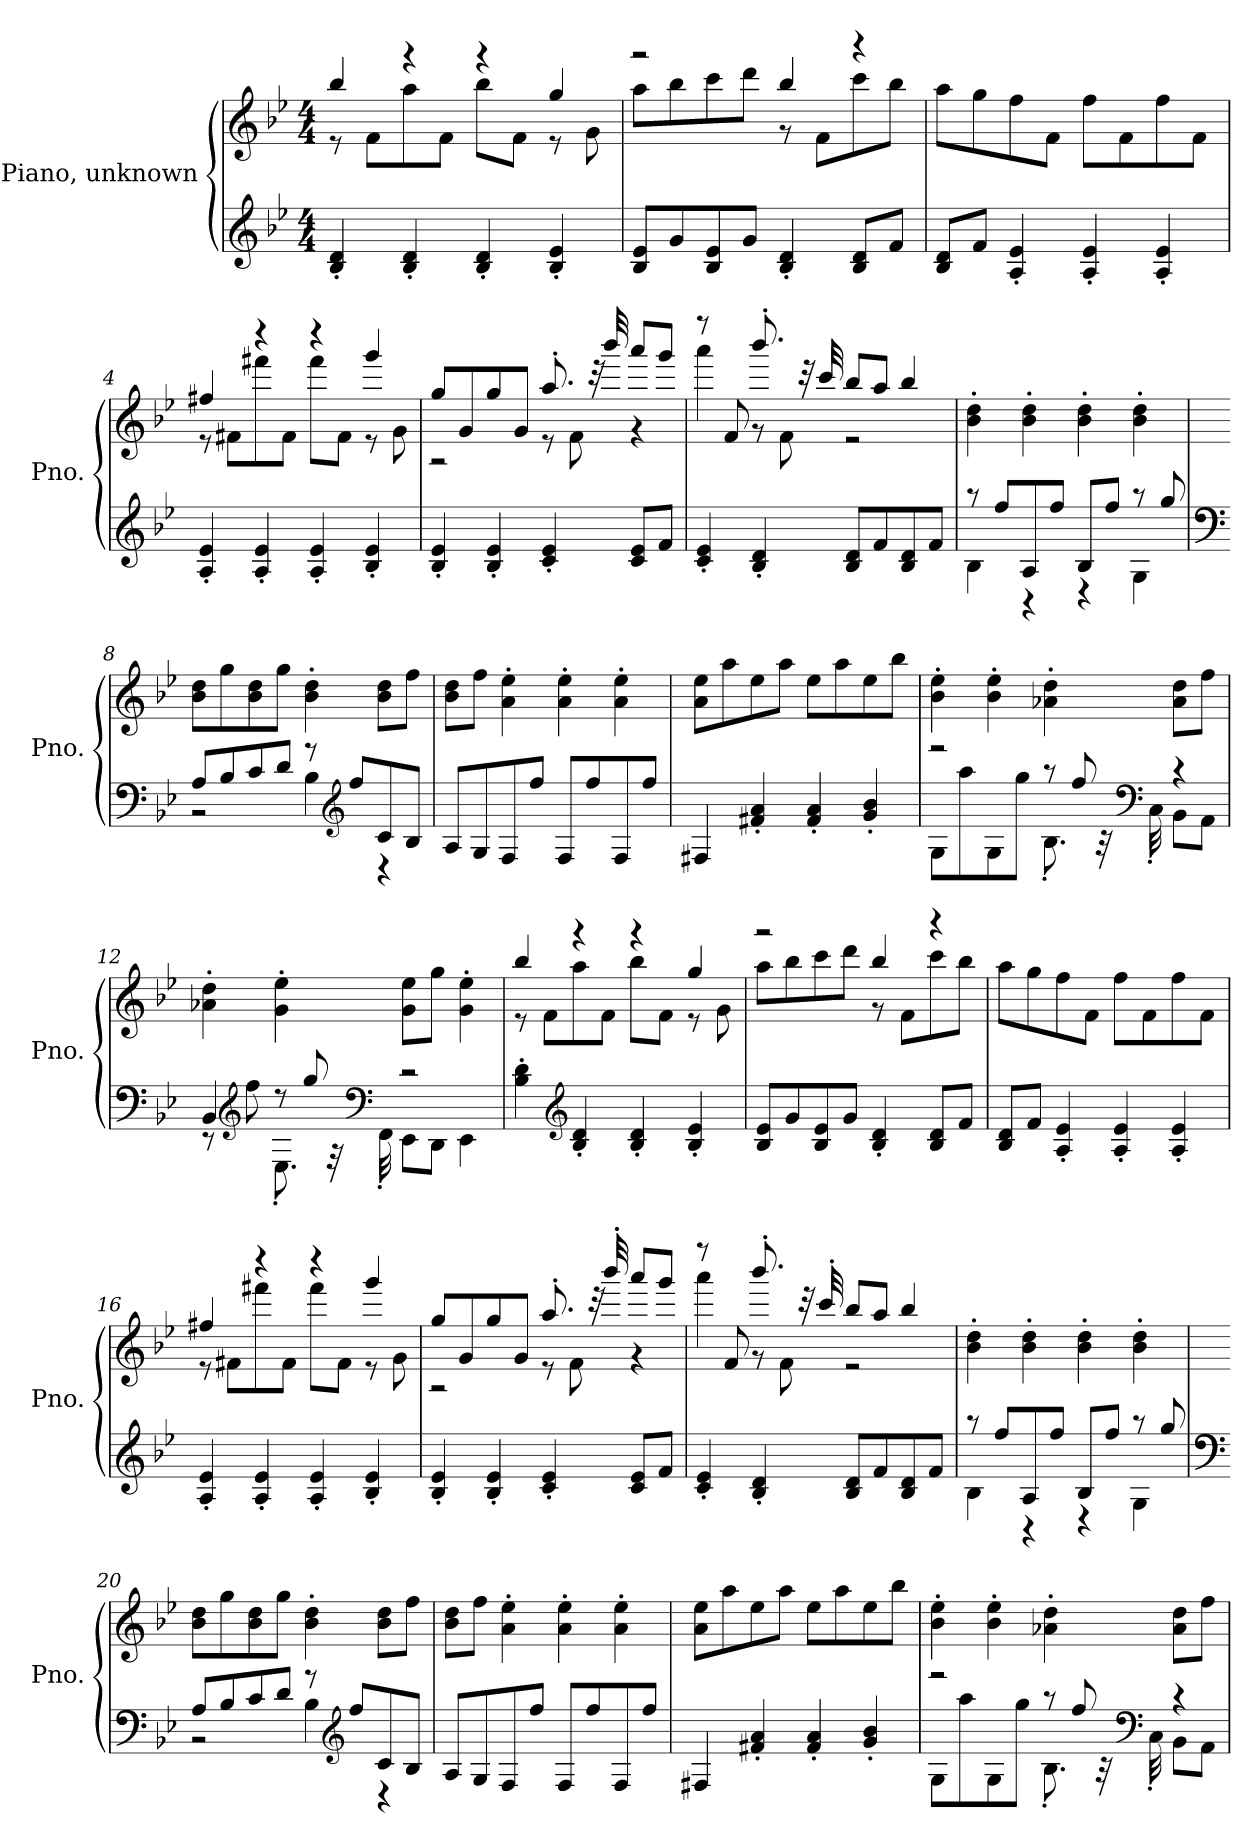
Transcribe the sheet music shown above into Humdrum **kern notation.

**kern	**kern
*part1	*part1
*staff2	*staff1
*I"Piano, unknown	*
*I'Pno.	*
*clefG2	*clefG2
*k[b-e-]	*k[b-e-]
*M4/4	*M4/4
*MM120	*MM120
=1	=1
*	*^
4B-/' 4d/'	4bb-/	8r
.	.	8f\L
4B-/' 4d/'	4r	8aa\
.	.	8f\J
4B-/' 4d/'	4r	8bb-\L
.	.	8f\J
4B-/' 4e-/'	4gg/	8r
.	.	8g\
=2	=2	=2
8B-/ 8e-/L	2r	8aa\L
8g/	.	8bb-\
8B-/ 8e-/	.	8ccc\
8g/J	.	8ddd\J
4B-/' 4d/'	4bb-/	8r
.	.	8f\L
8B-/ 8d/L	4r	8ccc\
8f/J	.	8bb-\J
*	*v	*v
=3	=3
8B-/ 8d/L	8aa\L
8f/J	8gg\
4A/' 4e-/'	8ff\
.	8f\J
4A/' 4e-/'	8ff\L
.	8f\
4A/' 4e-/'	8ff\
.	8f\J
=4	=4
*	*^
4A/' 4e-/'	4ff#X/	8r
.	.	8f#X\L
4A/' 4e-/'	4r	8fff#X\
.	.	8f#\J
4A/' 4e-/'	4r	8fff#\L
.	.	8f#\J
4B-/' 4e-/'	4ggg/	8r
.	.	8g\
!!LO:LB:g=z	!!
=5	=5	=5
4B-/' 4e-/'	8gg/L	2r
.	8g/	.
4B-/' 4e-/'	8gg/	.
.	8g/J	.
4c/' 4e-/'	8.aa'/	8r
.	.	8f\
.	32r	.
.	32bbb-/	.
8c/ 8e-/L	8aaa/L	4r
8f/J	8ggg/J	.
=6	=6	=6
4c/' 4e-/'	8r	4aaa\
.	8f/	.
4B-/' 4d/'	8.bbb-'/	8r
.	.	8f\
.	32r	.
.	32ccc/	.
8B-/ 8d/L	8bb-/L	2r
8f/	8aa/J	.
8B-/ 8d/	4bb-/	.
8f/J	.	.
*	*v	*v
=7	=7
*^	*
8r	4B-\	4b-\' 4dd\'
8ff/L	.	.
8A/	4r	4b-\' 4dd\'
8ff/J	.	.
8B-/L	4r	4b-\' 4dd\'
8ff/J	.	.
8r	4G\	4b-\' 4dd\'
8gg/	.	.
!!LO:LB:g=z
=8	=8	=8
*clefF4	*	*
8A/L	2r	8b-\ 8dd\L
8B-/	.	8gg\
8c/	.	8b-\ 8dd\
8d/J	.	8gg\J
8r	4B-\	4b-\' 4dd\'
*clefG2	*	*
8ff/L	.	.
8c/	4r	8b-\ 8dd\L
8B-/J	.	8ff\J
*v	*v	*
=9	=9
8A/L	8b-\ 8dd\L
8G/	8ff\J
8F/	4a\' 4ee-\'
8ff/J	.
8F/L	4a\' 4ee-\'
8ff/	.
8F/	4a\' 4ee-\'
8ff/J	.
=10	=10
4F#X/	8a\ 8ee-\L
.	8aa\
4f#X/' 4a/'	8ee-\
.	8aa\J
4f#/' 4a/'	8ee-\L
.	8aa\
4g/' 4b-/'	8ee-\
.	8bb-\J
=11	=11
*^	*
2r	8G\L	4b-\' 4ee-\'
.	8aa\	.
.	8G\	4b-\' 4ee-\'
.	8gg\J	.
8r	8.B-'\	4a-X\' 4dd\'
8ff/	.	.
.	32r	.
*clefF4	*	*
.	32C'\	.
4r	8BB-\L	8a-\ 8dd\L
.	8AA\J	8ff\J
!!LO:LB:g=z
=12	=12	=12
4BB-/	8r	4a-X\' 4dd\'
*clefG2	*	*
.	8ff\	.
8r	8.E-'\	4g\' 4ee-\'
8gg/	.	.
.	32r	.
*clefF4	*	*
.	32FF'\	.
2r	8EE-\L	8g\ 8ee-\L
.	8DD\J	8gg\J
.	4EE-\	4g\' 4ee-\'
*v	*v	*
=13	=13
*	*^
4B-\' 4d\'	4bb-/	8r
.	.	8f\L
*clefG2	*	*
4B-/' 4d/'	4r	8aa\
.	.	8f\J
4B-/' 4d/'	4r	8bb-\L
.	.	8f\J
4B-/' 4e-/'	4gg/	8r
.	.	8g\
=14	=14	=14
8B-/ 8e-/L	2r	8aa\L
8g/	.	8bb-\
8B-/ 8e-/	.	8ccc\
8g/J	.	8ddd\J
4B-/' 4d/'	4bb-/	8r
.	.	8f\L
8B-/ 8d/L	4r	8ccc\
8f/J	.	8bb-\J
*	*v	*v
=15	=15
8B-/ 8d/L	8aa\L
8f/J	8gg\
4A/' 4e-/'	8ff\
.	8f\J
4A/' 4e-/'	8ff\L
.	8f\
4A/' 4e-/'	8ff\
.	8f\J
!!LO:LB:g=z
=16	=16
*	*^
4A/' 4e-/'	4ff#X/	8r
.	.	8f#X\L
4A/' 4e-/'	4r	8fff#X\
.	.	8f#\J
4A/' 4e-/'	4r	8fff#\L
.	.	8f#\J
4B-/' 4e-/'	4ggg/	8r
.	.	8g\
=17	=17	=17
4B-/' 4e-/'	8gg/L	2r
.	8g/	.
4B-/' 4e-/'	8gg/	.
.	8g/J	.
4c/' 4e-/'	8.aa'/	8r
.	.	8f\
.	32r	.
.	32bbb-'/	.
8c/ 8e-/L	8aaa/L	4r
8f/J	8ggg/J	.
=18	=18	=18
4c/' 4e-/'	8r	4aaa\
.	8f/	.
4B-/' 4d/'	8.bbb-'/	8r
.	.	8f\
.	32r	.
.	32ccc'/	.
8B-/ 8d/L	8bb-/L	2r
8f/	8aa/J	.
8B-/ 8d/	4bb-/	.
8f/J	.	.
*	*v	*v
!!LO:LB:g=z
=19	=19
*^	*
8r	4B-\	4b-\' 4dd\'
8ff/L	.	.
8A/	4r	4b-\' 4dd\'
8ff/J	.	.
8B-/L	4r	4b-\' 4dd\'
8ff/J	.	.
8r	4G\	4b-\' 4dd\'
8gg/	.	.
=20	=20	=20
*clefF4	*	*
8A/L	2r	8b-\ 8dd\L
8B-/	.	8gg\
8c/	.	8b-\ 8dd\
8d/J	.	8gg\J
8r	4B-\	4b-\' 4dd\'
*clefG2	*	*
8ff/L	.	.
8c/	4r	8b-\ 8dd\L
8B-/J	.	8ff\J
*v	*v	*
=21	=21
8A/L	8b-\ 8dd\L
8G/	8ff\J
8F/	4a\' 4ee-\'
8ff/J	.
8F/L	4a\' 4ee-\'
8ff/	.
8F/	4a\' 4ee-\'
8ff/J	.
=22	=22
4F#X/	8a\ 8ee-\L
.	8aa\
4f#X/' 4a/'	8ee-\
.	8aa\J
4f#/' 4a/'	8ee-\L
.	8aa\
4g/' 4b-/'	8ee-\
.	8bb-\J
!!LO:PB:g=z
=23	=23
*^	*
2r	8G\L	4b-\' 4ee-\'
.	8aa\	.
.	8G\	4b-\' 4ee-\'
.	8gg\J	.
8r	8.B-'\	4a-X\' 4dd\'
8ff/	.	.
.	32r	.
*clefF4	*	*
.	32C'\	.
4r	8BB-\L	8a-\ 8dd\L
.	8AA\J	8ff\J
*v	*v	*
=	=
*-	*-
